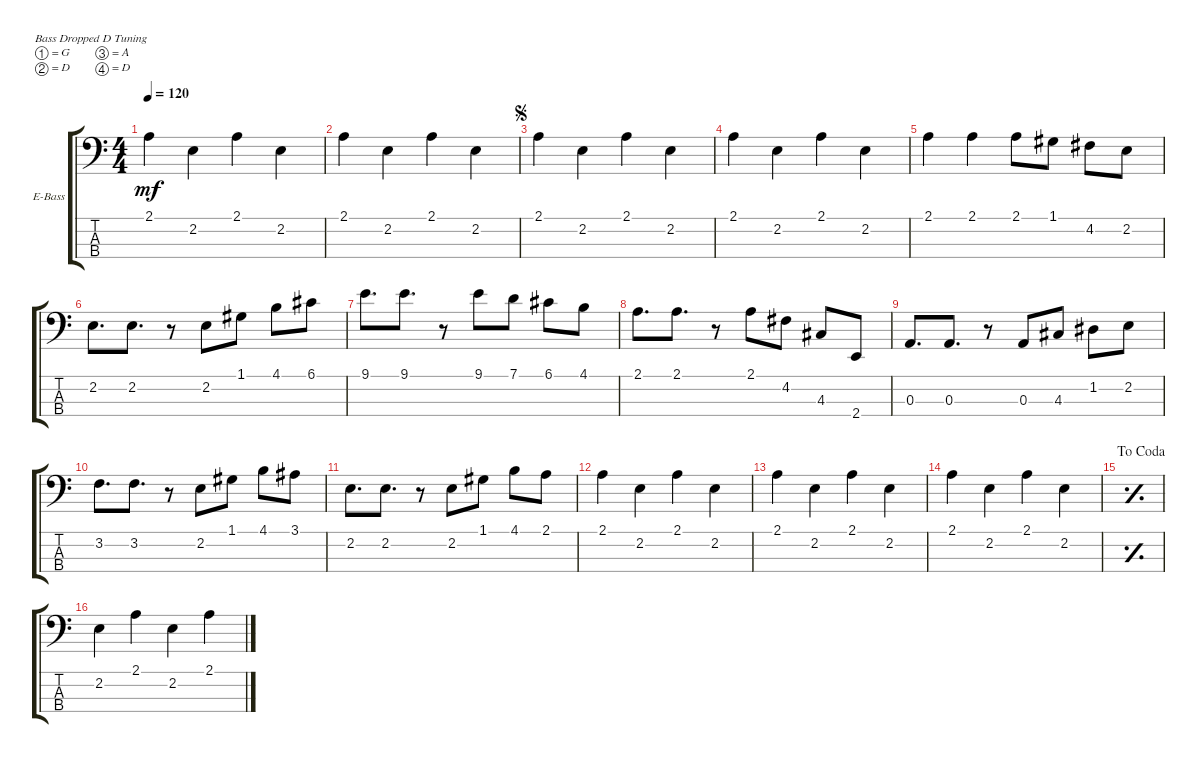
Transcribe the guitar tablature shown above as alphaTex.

\bracketExtendMode groupsimilarinstruments
\firstSystemTrackNameOrientation horizontal
\otherSystemsTrackNameOrientation horizontal
\track ("Bass" "E-Bass") {instrument electricbassfinger}
\staff {score tabs}
\tuning (G2 D2 A1 D1)
\ts (4 4)
\tempo 120
\clef f4
\ks c
2.1.4{dy mf} 2.2.4 2.1.4 2.2.4 |
2.1.4 2.2.4 2.1.4 2.2.4 |
\jump segno
2.1.4 2.2.4 2.1.4 2.2.4 |
2.1.4 2.2.4 2.1.4 2.2.4 |
2.1.4 2.1.4 2.1.8 1.1.8 4.2.8 2.2.8 |
2.2.8{d} 2.2.8{d} r.8 2.2.8 1.1.8 4.1.8 6.1.8 |
9.1.8{d} 9.1.8{d} r.8 9.1.8 7.1.8 6.1.8 4.1.8 |
2.1.8{d} 2.1.8{d} r.8 2.1.8 4.2.8 4.3.8 2.4.8 |
0.3.8{d} 0.3.8{d} r.8 0.3.8 4.3.8 1.2.8 2.2.8 |
3.2.8{d} 3.2.8{d} r.8 2.2.8 1.1.8 4.1.8 3.1.8 |
2.2.8{d} 2.2.8{d} r.8 2.2.8 1.1.8 4.1.8 2.1.8 |
2.1.4 2.2.4 2.1.4 2.2.4 |
2.1.4 2.2.4 2.1.4 2.2.4 |
2.1.4 2.2.4 2.1.4 2.2.4 |
\jump dacoda
\simile simple
|
\simile none
2.2.4 2.1.4 2.2.4 2.1.4
